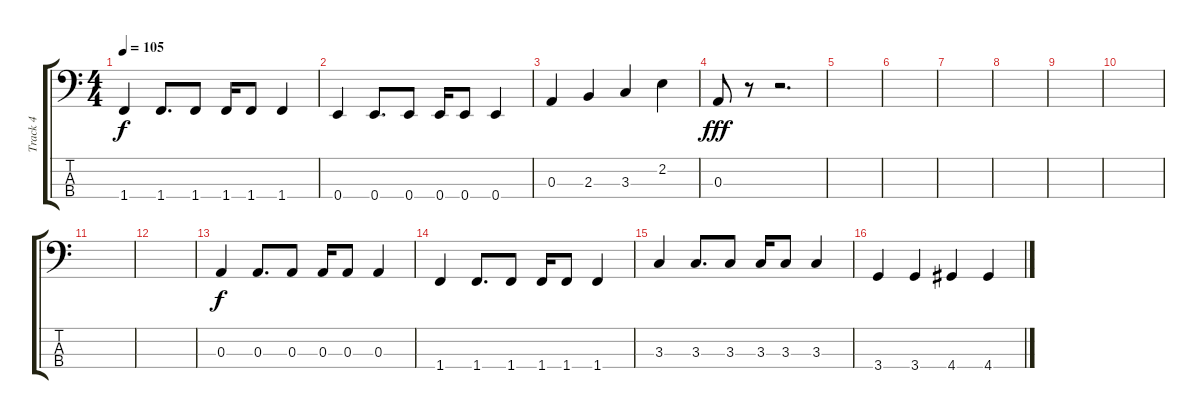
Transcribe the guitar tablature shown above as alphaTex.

\track ("Track 4" "Track 4") {instrument electricbassfinger}
\staff {score tabs}
\tuning (G2 D2 A1 E1) {hide}
\ts (4 4)
\tempo 105
\clef f4
\ks c
1.4.4{dy f} 1.4.8{d} 1.4.8 1.4.16 1.4.8 1.4.4 |
0.4.4 0.4.8{d} 0.4.8 0.4.16 0.4.8 0.4.4 |
0.3.4 2.3.4 3.3.4 2.2.4 |
0.3.8{dy fff} r.8 r.2{d} |
|
|
|
|
|
|
|
|
0.3.4{dy f} 0.3.8{d} 0.3.8 0.3.16 0.3.8 0.3.4 |
1.4.4 1.4.8{d} 1.4.8 1.4.16 1.4.8 1.4.4 |
3.3.4 3.3.8{d} 3.3.8 3.3.16 3.3.8 3.3.4 |
3.4.4 3.4.4 4.4.4 4.4.4
